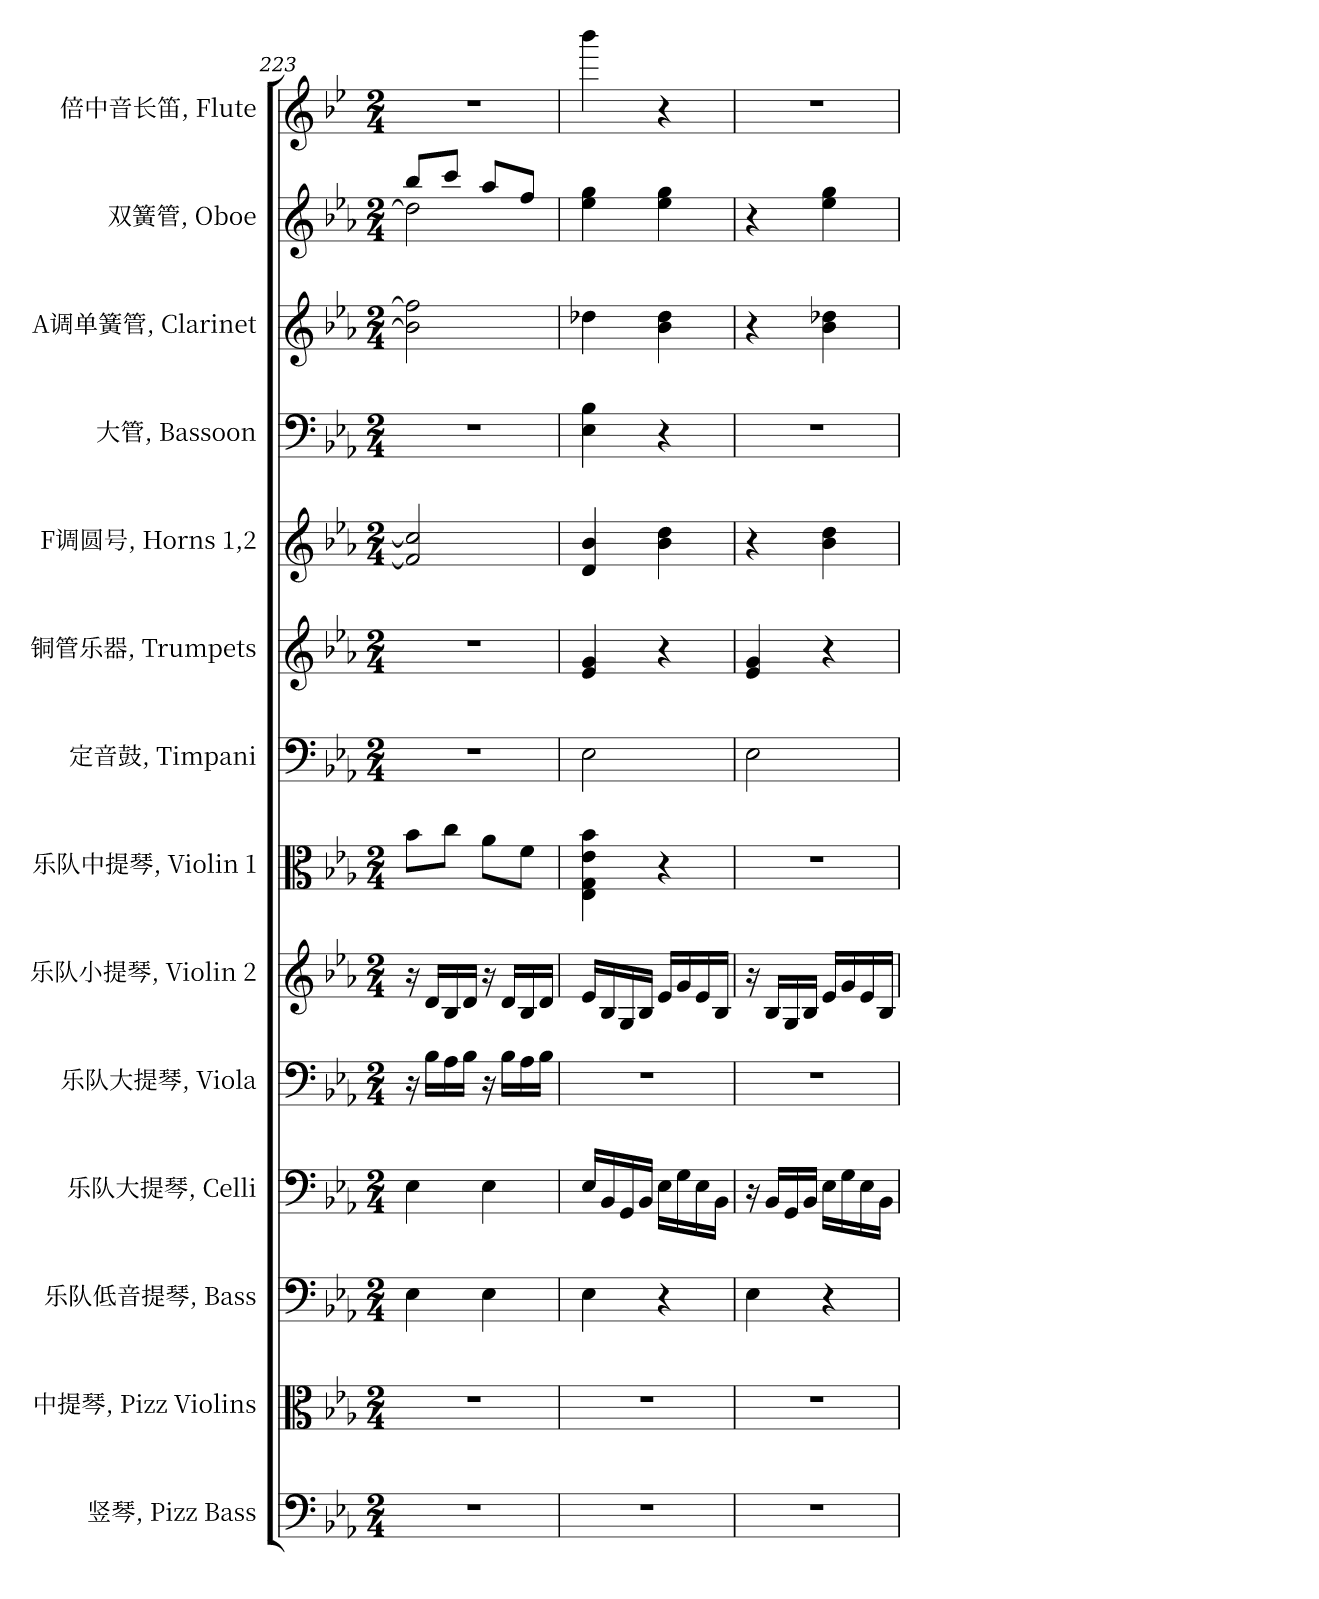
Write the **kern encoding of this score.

**kern	**kern	**kern	**kern	**kern	**kern	**kern	**kern	**kern	**kern	**kern	**kern	**kern	**kern
*part14	*part13	*part12	*part11	*part10	*part9	*part8	*part7	*part6	*part5	*part4	*part3	*part2	*part1
*staff14	*staff13	*staff12	*staff11	*staff10	*staff9	*staff8	*staff7	*staff6	*staff5	*staff4	*staff3	*staff2	*staff1
*I"竖琴, Pizz Bass	*I"中提琴, Pizz Violins	*I"乐队低音提琴, Bass	*I"乐队大提琴, Celli	*I"乐队大提琴, Viola	*I"乐队小提琴, Violin 2	*I"乐队中提琴, Violin 1	*I"定音鼓, Timpani	*I"铜管乐器, Trumpets	*I"F调圆号, Horns 1,2	*I"大管, Bassoon	*I"A调单簧管, Clarinet	*I"双簧管, Oboe	*I"倍中音长笛, Flute
*	*	*	*	*	*	*	*I'Timp.	*	*I'F Hn.	*I'Bsn.	*I'A Cl.	*I'Ob.	*
!!LO:PB:g=z
*clefF4	*clefC3	*clefF4	*clefF4	*clefF4	*clefG2	*clefC3	*clefF4	*clefG2	*clefG2	*clefF4	*clefG2	*clefG2	*clefG2
*	*	*ITrd7c12	*	*	*	*	*	*	*ITrd4c7	*	*ITrd2c3	*	*ITrd10c17
*k[b-e-a-]	*k[b-e-a-]	*k[b-e-a-]	*k[b-e-a-]	*k[b-e-a-]	*k[b-e-a-]	*k[b-e-a-]	*k[b-e-a-]	*k[b-e-a-]	*k[b-e-a-d-]	*k[b-e-a-]	*k[]	*k[b-e-a-]	*k[b-e-]
*M2/4	*M2/4	*M2/4	*M2/4	*M2/4	*M2/4	*M2/4	*M2/4	*M2/4	*M2/4	*M2/4	*M2/4	*M2/4	*M2/4
=223	=223	=223	=223	=223	=223	=223	=223	=223	=223	=223	=223	=223	=223
*	*	*	*	*	*	*	*	*	*	*	*	*^	*
2r	2r	4EE-\	4E-\	16r	16r	8b-\L	2r	2r	2B-/] 2f/]	2r	2g#\] 2dd\]	8bb-/L	2dd\]	2r
.	.	.	.	16B-\LL	16d/LL	.	.	.	.	.	.	.	.	.
.	.	.	.	16A-\	16B-/	8cc\J	.	.	.	.	.	8ccc/J	.	.
.	.	.	.	16B-\JJ	16d/JJ	.	.	.	.	.	.	.	.	.
.	.	4EE-\	4E-\	16r	16r	8a-\L	.	.	.	.	.	8aa-/L	.	.
.	.	.	.	16B-\LL	16d/LL	.	.	.	.	.	.	.	.	.
.	.	.	.	16A-\	16B-/	8f\J	.	.	.	.	.	8ff/J	.	.
.	.	.	.	16B-\JJ	16d/JJ	.	.	.	.	.	.	.	.	.
*	*	*	*	*	*	*	*	*	*	*	*	*v	*v	*
=224	=224	=224	=224	=224	=224	=224	=224	=224	=224	=224	=224	=224	=224
2r	2r	4EE-\	16E-/LL	2r	16e-/LL	4E-\ 4G\ 4e-\ 4b-\	2E-\	4e-/ 4g/	4G/ 4e-/	4E-\ 4B-\	4b-X\	4ee-\ 4gg\	4bb-\
.	.	.	16BB-/	.	16B-/	.	.	.	.	.	.	.	.
.	.	.	16GG/	.	16G/	.	.	.	.	.	.	.	.
.	.	.	16BB-/JJ	.	16B-/JJ	.	.	.	.	.	.	.	.
.	.	4r	16E-\LL	.	16e-/LL	4r	.	4r	4e-\ 4g\	4r	4g\ 4b-\	4ee-\ 4gg\	4r
.	.	.	16G\	.	16g/	.	.	.	.	.	.	.	.
.	.	.	16E-\	.	16e-/	.	.	.	.	.	.	.	.
.	.	.	16BB-\JJ	.	16B-/JJ	.	.	.	.	.	.	.	.
=225	=225	=225	=225	=225	=225	=225	=225	=225	=225	=225	=225	=225	=225
2r	2r	4EE-\	16r	2r	16r	2r	2E-\	4e-/ 4g/	4r	2r	4r	4r	2r
.	.	.	16BB-/LL	.	16B-/LL	.	.	.	.	.	.	.	.
.	.	.	16GG/	.	16G/	.	.	.	.	.	.	.	.
.	.	.	16BB-/JJ	.	16B-/JJ	.	.	.	.	.	.	.	.
.	.	4r	16E-\LL	.	16e-/LL	.	.	4r	4e-\ 4g\	.	4g\ 4b-X\	4ee-\ 4gg\	.
.	.	.	16G\	.	16g/	.	.	.	.	.	.	.	.
.	.	.	16E-\	.	16e-/	.	.	.	.	.	.	.	.
.	.	.	16BB-\JJ	.	16B-/JJ	.	.	.	.	.	.	.	.
=	=	=	=	=	=	=	=	=	=	=	=	=	=
*-	*-	*-	*-	*-	*-	*-	*-	*-	*-	*-	*-	*-	*-
